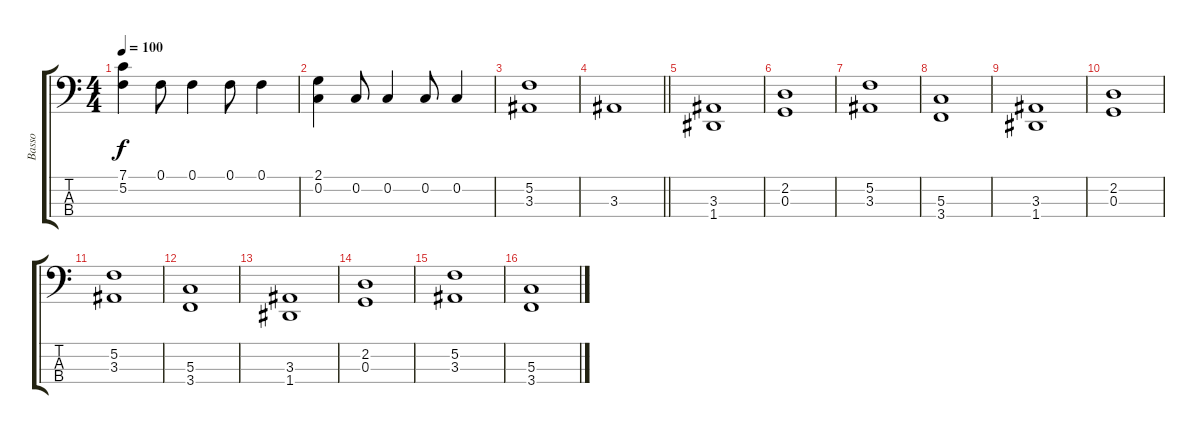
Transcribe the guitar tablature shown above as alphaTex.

\track ("Basso" "Basso") {instrument fretlessbass}
\staff {score tabs}
\tuning (F2 C2 G1 D1) {hide}
\ts (4 4)
\tempo 100
\clef f4
\ks c
(7.1 5.2).4{dy f} 0.1.8 0.1.4 0.1.8 0.1.4 |
(2.1 0.2).4 0.2.8 0.2.4 0.2.8 0.2.4 |
(5.2 3.3).1 |
\barLineRight lightlight
3.3.1 |
(3.3 1.4).1 |
(2.2 0.3).1 |
(5.2 3.3).1 |
(5.3 3.4).1 |
(3.3 1.4).1 |
(2.2 0.3).1 |
(5.2 3.3).1 |
(5.3 3.4).1 |
(3.3 1.4).1 |
(2.2 0.3).1 |
(5.2 3.3).1 |
(5.3 3.4).1
